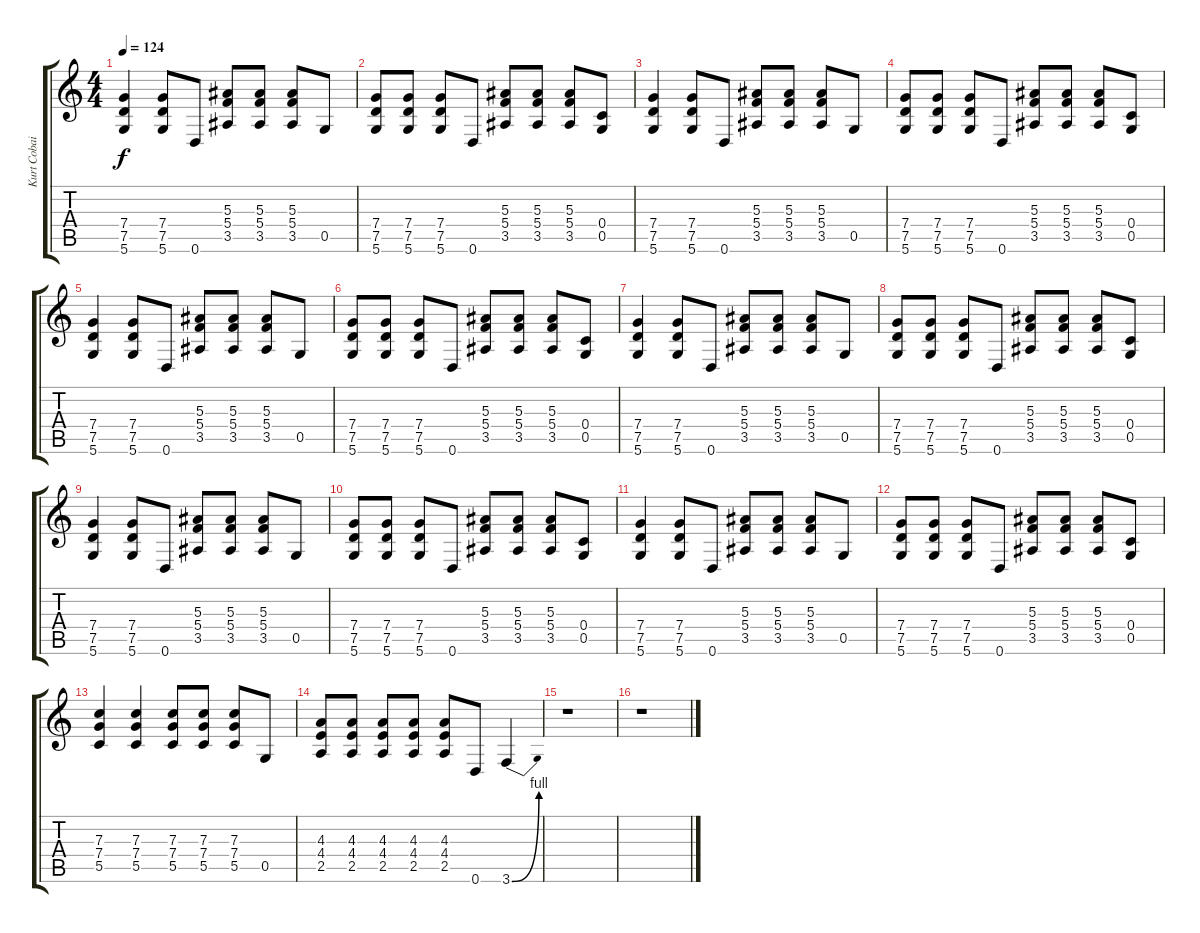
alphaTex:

\track ("Kurt Cobain" "Kurt Cobai") {instrument electricguitarmuted}
\staff {score tabs}
\tuning (D4 A3 F3 C3 G2 D2) {hide}
\ts (4 4)
\tempo 124
\clef g2
\ks c
(7.4 7.5 5.6).4{dy f} (7.4 7.5 5.6).8 0.6.8 (5.3 5.4 3.5).8 (5.3 5.4 3.5).8 (5.3 5.4 3.5).8 0.5.8 |
(7.4 7.5 5.6).8 (7.4 7.5 5.6).8 (7.4 7.5 5.6).8 0.6.8 (5.3 5.4 3.5).8 (5.3 5.4 3.5).8 (5.3 5.4 3.5).8 (0.4 0.5).8 |
(7.4 7.5 5.6).4 (7.4 7.5 5.6).8 0.6.8 (5.3 5.4 3.5).8 (5.3 5.4 3.5).8 (5.3 5.4 3.5).8 0.5.8 |
(7.4 7.5 5.6).8 (7.4 7.5 5.6).8 (7.4 7.5 5.6).8 0.6.8 (5.3 5.4 3.5).8 (5.3 5.4 3.5).8 (5.3 5.4 3.5).8 (0.4 0.5).8 |
(7.4 7.5 5.6).4 (7.4 7.5 5.6).8 0.6.8 (5.3 5.4 3.5).8 (5.3 5.4 3.5).8 (5.3 5.4 3.5).8 0.5.8 |
(7.4 7.5 5.6).8 (7.4 7.5 5.6).8 (7.4 7.5 5.6).8 0.6.8 (5.3 5.4 3.5).8 (5.3 5.4 3.5).8 (5.3 5.4 3.5).8 (0.4 0.5).8 |
(7.4 7.5 5.6).4 (7.4 7.5 5.6).8 0.6.8 (5.3 5.4 3.5).8 (5.3 5.4 3.5).8 (5.3 5.4 3.5).8 0.5.8 |
(7.4 7.5 5.6).8 (7.4 7.5 5.6).8 (7.4 7.5 5.6).8 0.6.8 (5.3 5.4 3.5).8 (5.3 5.4 3.5).8 (5.3 5.4 3.5).8 (0.4 0.5).8 |
(7.4 7.5 5.6).4 (7.4 7.5 5.6).8 0.6.8 (5.3 5.4 3.5).8 (5.3 5.4 3.5).8 (5.3 5.4 3.5).8 0.5.8 |
(7.4 7.5 5.6).8 (7.4 7.5 5.6).8 (7.4 7.5 5.6).8 0.6.8 (5.3 5.4 3.5).8 (5.3 5.4 3.5).8 (5.3 5.4 3.5).8 (0.4 0.5).8 |
(7.4 7.5 5.6).4 (7.4 7.5 5.6).8 0.6.8 (5.3 5.4 3.5).8 (5.3 5.4 3.5).8 (5.3 5.4 3.5).8 0.5.8 |
(7.4 7.5 5.6).8 (7.4 7.5 5.6).8 (7.4 7.5 5.6).8 0.6.8 (5.3 5.4 3.5).8 (5.3 5.4 3.5).8 (5.3 5.4 3.5).8 (0.4 0.5).8 |
(7.3 7.4 5.5).4 (7.3 7.4 5.5).4 (7.3 7.4 5.5).8 (7.3 7.4 5.5).8 (7.3 7.4 5.5).8 0.5.8 |
(4.3 4.4 2.5).8 (4.3 4.4 2.5).8 (4.3 4.4 2.5).8 (4.3 4.4 2.5).8 (4.3 4.4 2.5).8 0.6.8 3.6{be (bend 0 0 60 4)}.4 |
r.1 |
r.1
